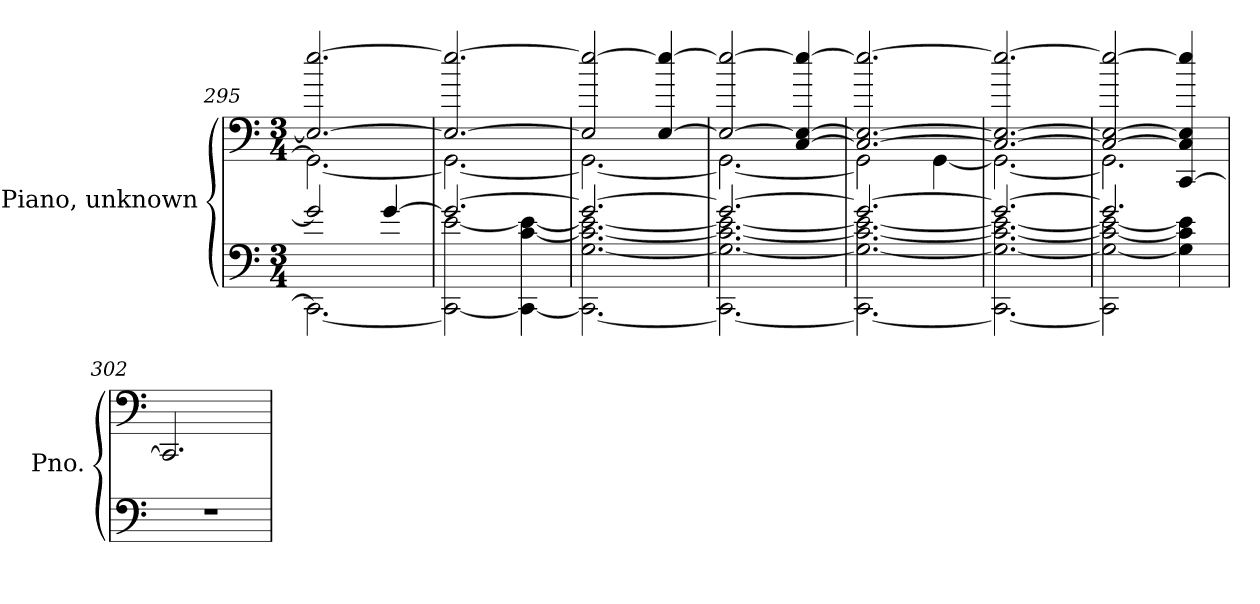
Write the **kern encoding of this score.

**kern	**kern
*part1	*part1
*staff2	*staff1
*I"Piano, unknown	*
*I'Pno.	*
*clefF4	*clefF4
*k[]	*k[]
*M3/4	*M3/4
=295	=295
*^	*^
2g/]	2.CC\_	2.E/_ [2.ee/	2.GG\_
[4g/	.	.	.
=296	=296	=296	=296
2.g/_	2CC\_ [2e\	2.E/_ 2.ee/_	2.GG\_
.	4CC\_ [4c\ 4e\_	.	.
=297	=297	=297	=297
2.g/_	2.CC\_ [2.G\ 2.c\_ 2.e\_	2E/] 2ee/_	2.GG\_
.	.	[4E/ 4ee/_	.
=298	=298	=298	=298
2.g/_	2.CC\_ 2.G\_ 2.c\_ 2.e\_	2E/_ 2ee/_	2.GG\_
.	.	[4C/ 4E/_ 4ee/_	.
!!LO:LB:g=z	!!
=299	=299	=299	=299
2.g/_	2.CC\_ 2.G\_ 2.c\_ 2.e\_	2.C/_ 2.E/_ 2.ee/_	2GG\]
.	.	.	[4GG\
=300	=300	=300	=300
2.g/_	2.CC\_ 2.G\_ 2.c\_ 2.e\_	2.C/_ 2.E/_ 2.ee/_	2.GG\_
=301	=301	=301	=301
2.g/]	2CC\] 2G\_ 2c\_ 2e\_	2C/_ 2E/_ 2ee/_	2.GG\]
.	4G\] 4c\] 4e\]	[4CC/ 4C/] 4E/] 4ee/]	.
*v	*v	*	*
*	*v	*v
=302	=302
2.r	2.CC/]
=	=
*-	*-
